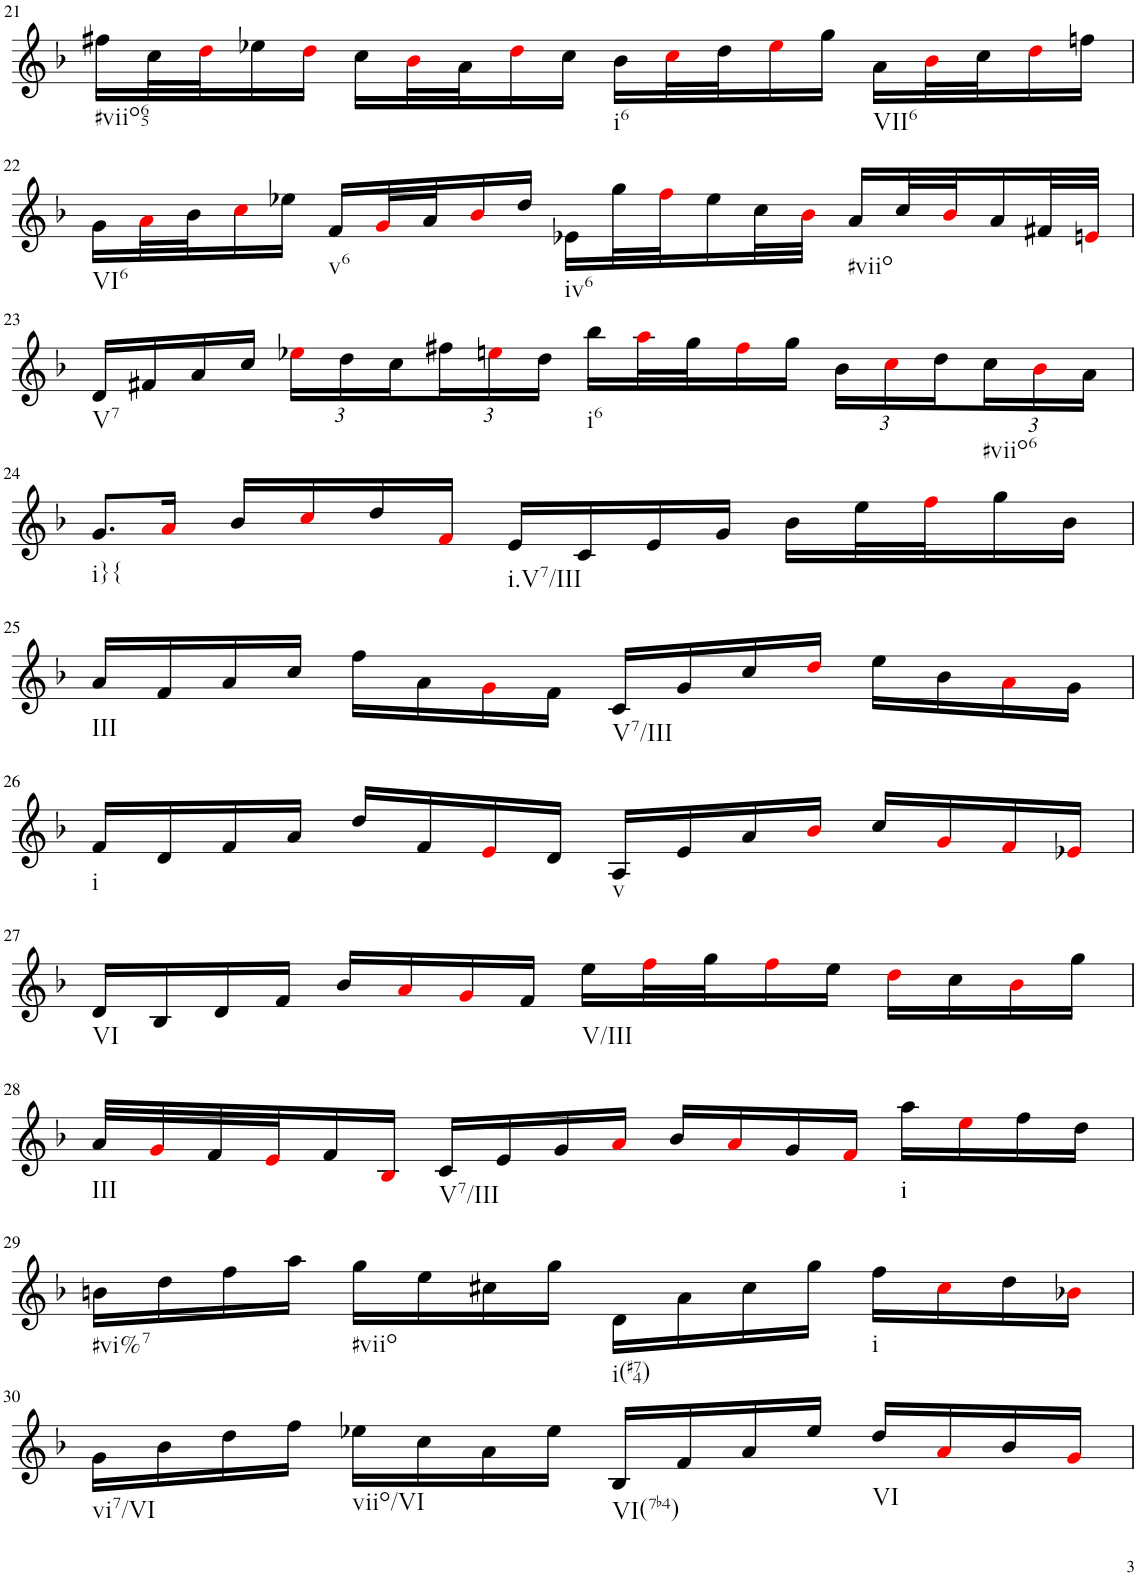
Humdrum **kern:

**kern
*part1
*staff1
*I"Violin
*I'Vln.
!!LO:PB:g=z
*clefG2
*k[b-]
*M4/4
=21
!LO:TX:b:t=#viio65
16ff#X\LL
32cc\L
32ddi\J
16ee-X\
16ddi\JJ
16cc\LL
32b-i\L
32a\J
16ddi\
16cc\JJ
!LO:TX:b:t=i6
16b-\LL
32cci\L
32dd\J
16ee-i\
16gg\JJ
!LO:TX:b:t=VII6
16a\LL
32b-i\L
32cc\J
16ddi\
16ffn\JJ
!!LO:LB:g=z
=22
!LO:TX:b:t=VI6
16g\LL
32ai\L
32b-\J
16cci\
16ee-X\JJ
!LO:TX:b:t=v6
16f/LL
32gi/L
32a/J
16b-i/
16dd/JJ
!LO:TX:b:t=iv6
16e-X\LL
32gg\L
32ffi\J
16ee-\
32cc\L
32b-i\JJJ
!LO:TX:b:t=#viio
16a/LL
32cc/L
32b-i/J
16a/
32f#X/L
32eni/JJJ
!!LO:LB:g=z
=23
!LO:TX:b:t=V7
16d/LL
16f#X/
16a/
16cc/JJ
*Xbrackettup
24ee-Xi\LL
24dd\
24cc\
24ff#X\
24eeni\
24dd\JJ
!LO:TX:b:t=i6
16bb-\LL
32aai\L
32gg\J
16ff#i\
16gg\JJ
24b-\LL
24cci\
24dd\
!LO:TX:b:t=#viio6
24cc\
24b-i\
24a\JJ
!!LO:LB:g=z
=24
!LO:TX:b:t=i}{
8.g/L
16ai/Jk
16b-/LL
16cci/
16dd/
16fi/JJ
!LO:TX:b:t=i.V7/III
16e/LL
16c/
16e/
16g/JJ
16b-\LL
32ee\L
32ffi\J
16gg\
16b-\JJ
!!LO:LB:g=z
=25
!LO:TX:b:t=III
16a/LL
16f/
16a/
16cc/JJ
16ff\LL
16a\
16gi\
16f\JJ
!LO:TX:b:t=V7/III
16c/LL
16g/
16cc/
16ddi/JJ
16ee\LL
16b-\
16ai\
16g\JJ
!!LO:LB:g=z
=26
!LO:TX:b:t=i
16f/LL
16d/
16f/
16a/JJ
16dd/LL
16f/
16ei/
16d/JJ
!LO:TX:b:t=v
16A/LL
16e/
16a/
16b-i/JJ
16cc/LL
16gi/
16fi/
16e-Xi/JJ
!!LO:LB:g=z
=27
!LO:TX:b:t=VI
16d/LL
16B-/
16d/
16f/JJ
16b-/LL
16ai/
16gi/
16f/JJ
!LO:TX:b:t=V/III
16ee\LL
32ffi\L
32gg\J
16ffi\
16ee\JJ
16ddi\LL
16cc\
16b-i\
16gg\JJ
!!LO:LB:g=z
=28
!LO:TX:b:t=III
32a/LLL
32gi/
32f/
32ei/J
16f/
16B-i/JJ
!LO:TX:b:t=V7/III
16c/LL
16e/
16g/
16ai/JJ
16b-/LL
16ai/
16g/
16fi/JJ
!LO:TX:b:t=i
16aa\LL
16eei\
16ff\
16dd\JJ
!!LO:LB:g=z
=29
!LO:TX:b:t=#vi%7
16bn\LL
16dd\
16ff\
16aa\JJ
!LO:TX:b:t=#viio
16gg\LL
16ee\
16cc#X\
16gg\JJ
!LO:TX:b:t=i(#74)
16d\LL
16a\
16cc#\
16gg\JJ
!LO:TX:b:t=i
16ff\LL
16cc#i\
16dd\
16b-Xi\JJ
!!LO:LB:g=z
=30
!LO:TX:b:t=vi7/VI
16g\LL
16b-\
16dd\
16ff\JJ
!LO:TX:b:t=viio/VI
16ee-X\LL
16cc\
16a\
16ee-\JJ
!LO:TX:b:t=VI(7b4)
16B-/LL
16f/
16a/
16ee-/JJ
!LO:TX:b:t=VI
16dd/LL
16ai/
16b-/
16gi/JJ
=
*-
